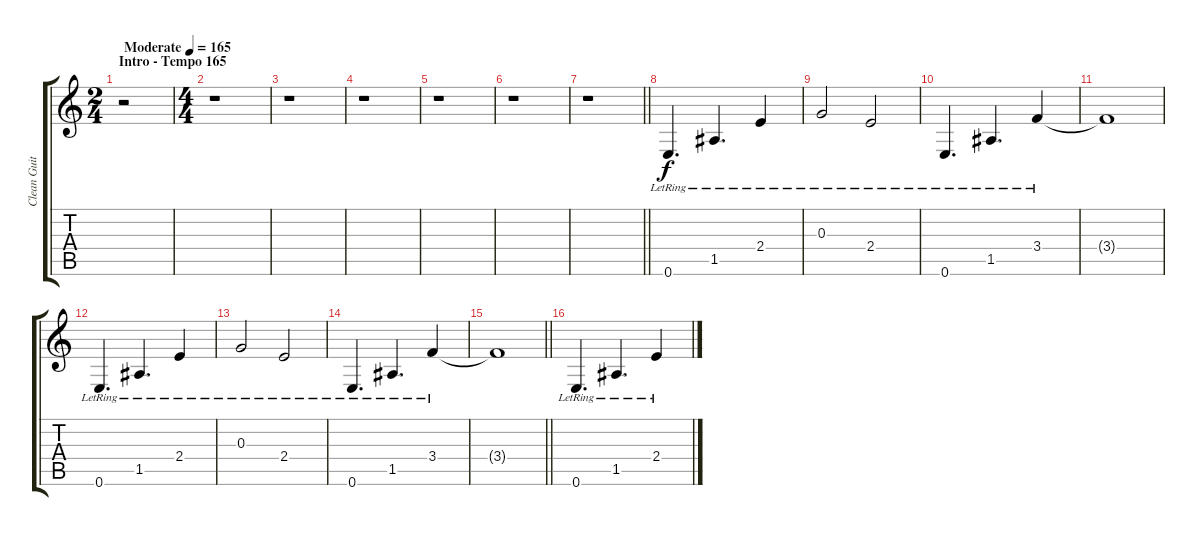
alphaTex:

\track ("Clean Guitar 1" "Clean Guit") {instrument electricguitarjazz}
\staff {score tabs}
\tuning (E4 B3 G3 D3 A2 E2) {hide}
\ts (2 4)
\section ("" "Intro - Tempo 165")
\tempo (165 "Moderate")
\clef g2
\ks c
r.2{dy f instrument electricguitarjazz} |
\ts (4 4)
r.1 |
r.1 |
r.1 |
r.1 |
r.1 |
\barLineRight lightlight
r.1 |
\section ("" "")
0.6{lr}.4{d} 1.5{lr}.4{d} 2.4{lr}.4 |
0.3{lr}.2 2.4{lr}.2 |
0.6{lr}.4{d} 1.5{lr}.4{d} 3.4{lr}.4 |
3.4{t}.1 |
0.6{lr}.4{d} 1.5{lr}.4{d} 2.4{lr}.4 |
0.3{lr}.2 2.4{lr}.2 |
0.6{lr}.4{d} 1.5{lr}.4{d} 3.4{lr}.4 |
\barLineRight lightlight
3.4{t}.1 |
\section ("" "")
0.6{lr}.4{d} 1.5{lr}.4{d} 2.4{lr}.4
